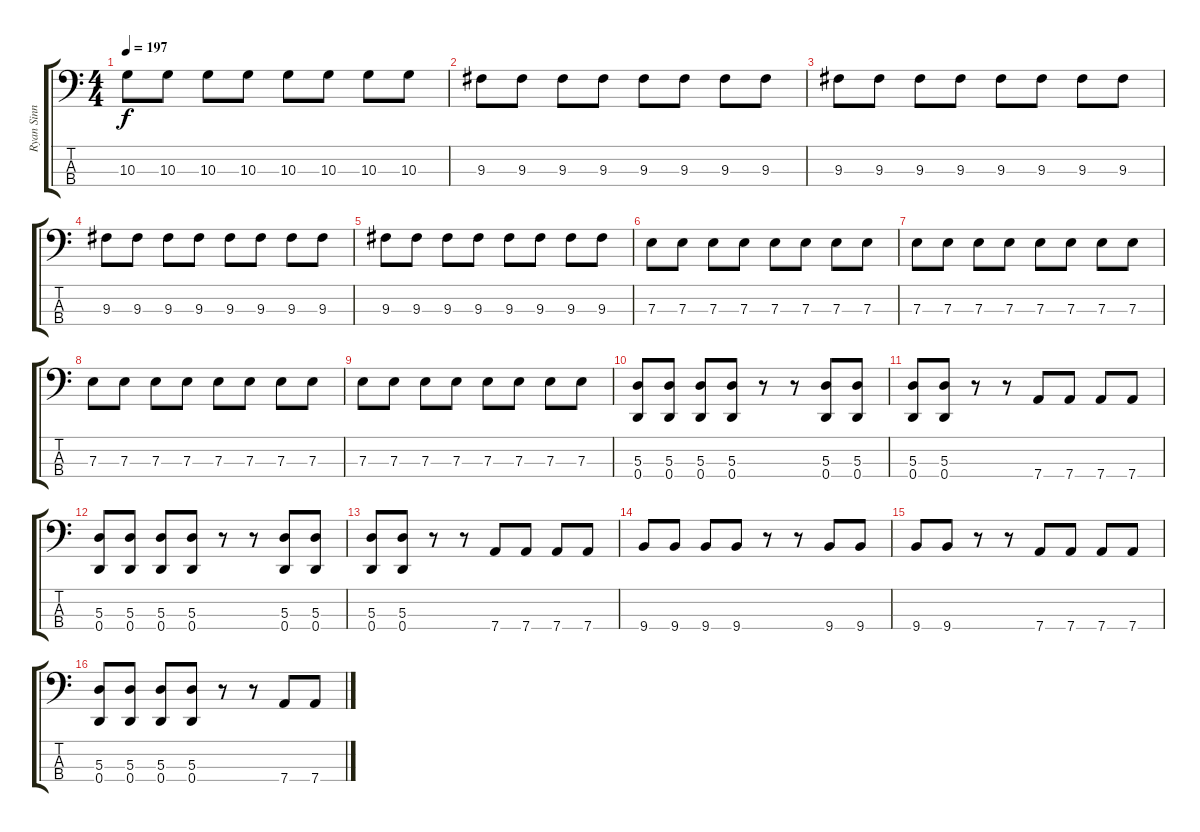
\track ("Ryan Sinn Bass" "Ryan Sinn ") {instrument electricbasspick}
\staff {score tabs}
\tuning (G2 D2 A1 D1) {hide}
\ts (4 4)
\tempo 197
\clef f4
\ks c
10.3.8{dy f} 10.3.8 10.3.8 10.3.8 10.3.8 10.3.8 10.3.8 10.3.8 |
9.3.8 9.3.8 9.3.8 9.3.8 9.3.8 9.3.8 9.3.8 9.3.8 |
9.3.8 9.3.8 9.3.8 9.3.8 9.3.8 9.3.8 9.3.8 9.3.8 |
9.3.8 9.3.8 9.3.8 9.3.8 9.3.8 9.3.8 9.3.8 9.3.8 |
9.3.8 9.3.8 9.3.8 9.3.8 9.3.8 9.3.8 9.3.8 9.3.8 |
7.3.8 7.3.8 7.3.8 7.3.8 7.3.8 7.3.8 7.3.8 7.3.8 |
7.3.8 7.3.8 7.3.8 7.3.8 7.3.8 7.3.8 7.3.8 7.3.8 |
7.3.8 7.3.8 7.3.8 7.3.8 7.3.8 7.3.8 7.3.8 7.3.8 |
7.3.8 7.3.8 7.3.8 7.3.8 7.3.8 7.3.8 7.3.8 7.3.8 |
(5.3 0.4).8 (5.3 0.4).8 (5.3 0.4).8 (5.3 0.4).8 r.8 r.8 (5.3 0.4).8 (5.3 0.4).8 |
(5.3 0.4).8 (5.3 0.4).8 r.8 r.8 7.4.8 7.4.8 7.4.8 7.4.8 |
(5.3 0.4).8 (5.3 0.4).8 (5.3 0.4).8 (5.3 0.4).8 r.8 r.8 (5.3 0.4).8 (5.3 0.4).8 |
(5.3 0.4).8 (5.3 0.4).8 r.8 r.8 7.4.8 7.4.8 7.4.8 7.4.8 |
9.4.8 9.4.8 9.4.8 9.4.8 r.8 r.8 9.4.8 9.4.8 |
9.4.8 9.4.8 r.8 r.8 7.4.8 7.4.8 7.4.8 7.4.8 |
(5.3 0.4).8 (5.3 0.4).8 (5.3 0.4).8 (5.3 0.4).8 r.8 r.8 7.4.8 7.4.8
